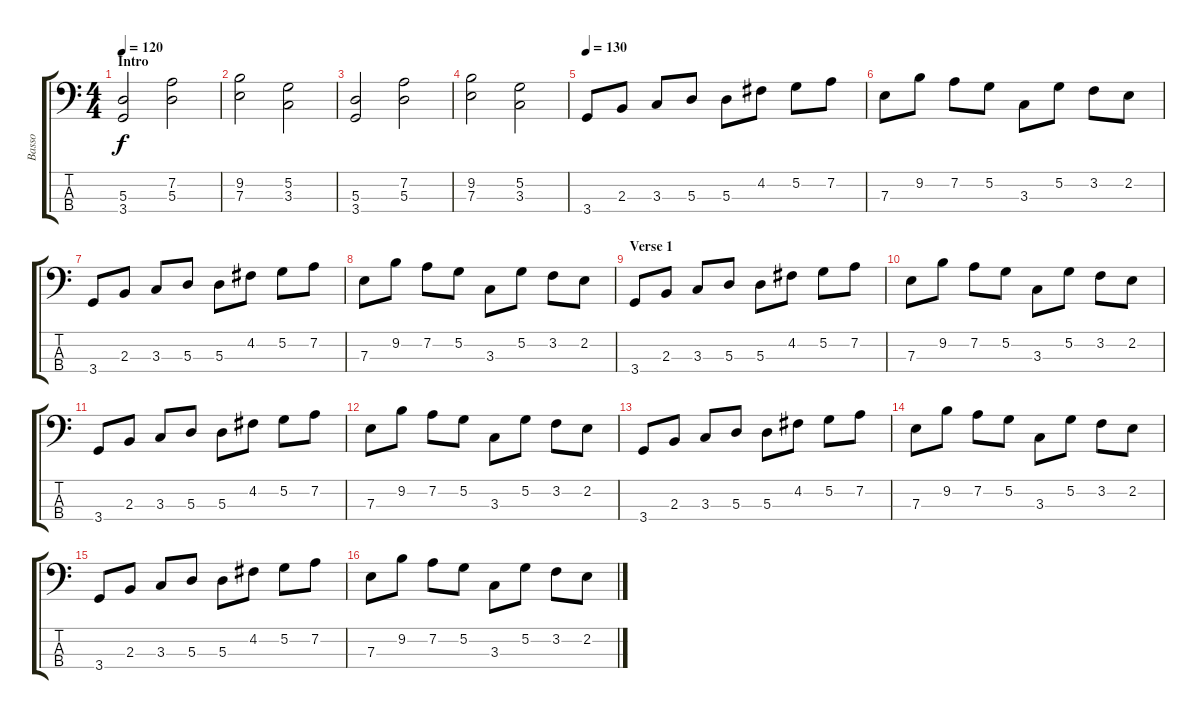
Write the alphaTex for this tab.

\track ("Basso" "Basso") {instrument electricbassfinger}
\staff {score tabs}
\tuning (G2 D2 A1 E1) {hide}
\ts (4 4)
\section ("" "Intro")
\tempo 120
\clef f4
\ks c
(5.3 3.4).2{dy f instrument electricbassfinger} (7.2 5.3).2 |
(9.2 7.3).2 (5.2 3.3).2 |
(5.3 3.4).2 (7.2 5.3).2 |
(9.2 7.3).2 (5.2 3.3).2 |
\tempo 130
3.4.8 2.3.8 3.3.8 5.3.8 5.3.8 4.2.8 5.2.8 7.2.8 |
7.3.8 9.2.8 7.2.8 5.2.8 3.3.8 5.2.8 3.2.8 2.2.8 |
3.4.8 2.3.8 3.3.8 5.3.8 5.3.8 4.2.8 5.2.8 7.2.8 |
7.3.8 9.2.8 7.2.8 5.2.8 3.3.8 5.2.8 3.2.8 2.2.8 |
\section ("" "Verse 1")
3.4.8 2.3.8 3.3.8 5.3.8 5.3.8 4.2.8 5.2.8 7.2.8 |
7.3.8 9.2.8 7.2.8 5.2.8 3.3.8 5.2.8 3.2.8 2.2.8 |
3.4.8 2.3.8 3.3.8 5.3.8 5.3.8 4.2.8 5.2.8 7.2.8 |
7.3.8 9.2.8 7.2.8 5.2.8 3.3.8 5.2.8 3.2.8 2.2.8 |
3.4.8 2.3.8 3.3.8 5.3.8 5.3.8 4.2.8 5.2.8 7.2.8 |
7.3.8 9.2.8 7.2.8 5.2.8 3.3.8 5.2.8 3.2.8 2.2.8 |
3.4.8 2.3.8 3.3.8 5.3.8 5.3.8 4.2.8 5.2.8 7.2.8 |
7.3.8 9.2.8 7.2.8 5.2.8 3.3.8 5.2.8 3.2.8 2.2.8
